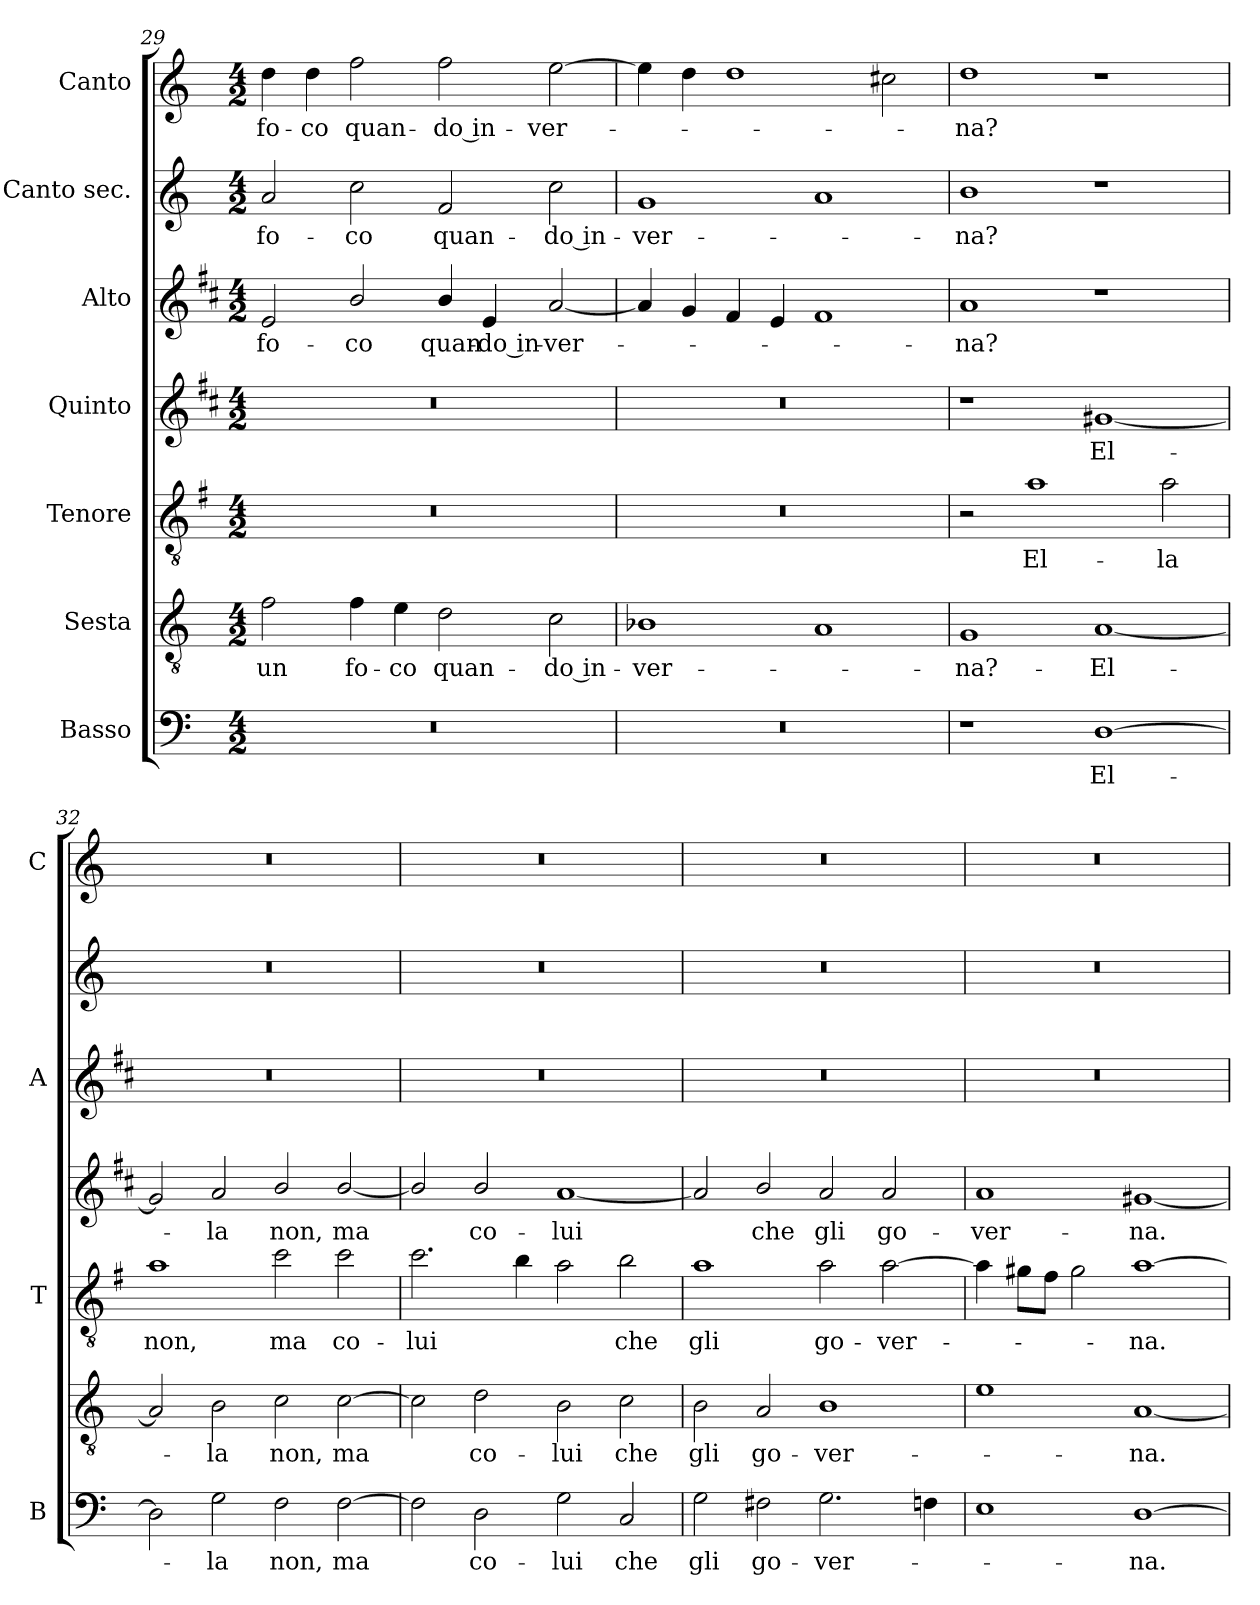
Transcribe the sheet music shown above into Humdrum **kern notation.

**kern	**text	**kern	**text	**kern	**text	**kern	**text	**kern	**text	**kern	**text	**kern	**text
*part7	*part7	*part6	*part6	*part5	*part5	*part4	*part4	*part3	*part3	*part2	*part2	*part1	*part1
*staff7	*staff7	*staff6	*staff6	*staff5	*staff5	*staff4	*staff4	*staff3	*staff3	*staff2	*staff2	*staff1	*staff1
*I"Basso	*	*I"Sesta	*	*I"Tenore	*	*I"Quinto	*	*I"Alto	*	*I"Canto sec.	*	*I"Canto	*
*I'B	*	*	*	*I'T	*	*	*	*I'A	*	*	*	*I'C	*
!!LO:PB:g=z
*clefF4	*	*clefGv2	*	*clefGv2	*	*clefG2	*	*clefG2	*	*clefG2	*	*clefG2	*
*	*	*	*	*ITrd4c7	*	*ITrd1c2	*	*ITrd1c2	*	*	*	*	*
*k[]	*	*k[]	*	*k[]	*	*k[]	*	*k[]	*	*k[]	*	*k[]	*
*C:	*	*C:	*	*C:	*	*C:	*	*C:	*	*C:	*	*C:	*
*M4/2	*	*M4/2	*	*M4/2	*	*M4/2	*	*M4/2	*	*M4/2	*	*M4/2	*
=29	=29	=29	=29	=29	=29	=29	=29	=29	=29	=29	=29	=29	=29
!	!	!	!LO:LY:b	!	!	!	!	!	!LO:LY:b	!	!LO:LY:b	!	!LO:LY:b
0r	.	2f\	un	0r	.	0r	.	2d/	fo-	2a/	fo-	4dd\	fo-
!	!	!	!	!	!	!	!	!	!	!	!	!	!LO:LY:b
.	.	.	.	.	.	.	.	.	.	.	.	4dd\	-co
!	!	!	!LO:LY:b	!	!	!	!	!	!LO:LY:b	!	!LO:LY:b	!	!LO:LY:b
.	.	4f\	fo-	.	.	.	.	2a/	-co	2cc\	-co	2ff\	quan-
!	!	!	!LO:LY:b	!	!	!	!	!	!	!	!	!	!
.	.	4e\	-co	.	.	.	.	.	.	.	.	.	.
!	!	!	!LO:LY:b	!	!	!	!	!	!LO:LY:b	!	!LO:LY:b	!	!LO:LY:b
.	.	2d\	quan-	.	.	.	.	4a/	quan-	2f/	quan-	2ff\	-do in-
!	!	!	!	!	!	!	!	!	!LO:LY:b	!	!	!	!
.	.	.	.	.	.	.	.	4d/	-do in-	.	.	.	.
!	!	!	!LO:LY:b	!	!	!	!	!	!LO:LY:b	!	!LO:LY:b	!	!LO:LY:b
.	.	2c\	-do in-	.	.	.	.	[2g/	-ver-	2cc\	-do in-	[2ee\	-ver-
=30	=30	=30	=30	=30	=30	=30	=30	=30	=30	=30	=30	=30	=30
!	!	!	!LO:LY:b	!	!	!	!	!	!	!	!LO:LY:b	!	!
0r	.	1B-X	-ver-	0r	.	0r	.	4g/]	.	1g	-ver-	4ee\]	.
.	.	.	.	.	.	.	.	4f/	.	.	.	4dd\	.
.	.	.	.	.	.	.	.	4e/	.	.	.	1dd	.
.	.	.	.	.	.	.	.	4d/	.	.	.	.	.
.	.	1A	.	.	.	.	.	1e	.	1a	.	.	.
.	.	.	.	.	.	.	.	.	.	.	.	2cc#X\	.
=31	=31	=31	=31	=31	=31	=31	=31	=31	=31	=31	=31	=31	=31
!	!	!	!LO:LY:b	!	!	!	!	!	!LO:LY:b	!	!LO:LY:b	!	!LO:LY:b
1r	.	1G	-na?-	2r	.	1r	.	1g	-na?-	1b	-na?-	1dd	-na?-
!	!	!	!	!	!LO:LY:b	!	!	!	!	!	!	!	!
.	.	.	.	1d	-El-	.	.	.	.	.	.	.	.
!	!LO:LY:b	!	!LO:LY:b	!	!	!	!LO:LY:b	!	!	!	!	!	!
[1D	-El-	[1A	-El-	.	.	[1f#X	-El-	1r	.	1r	.	1r	.
!	!	!	!	!	!LO:LY:b	!	!	!	!	!	!	!	!
.	.	.	.	2d\	-la	.	.	.	.	.	.	.	.
=32	=32	=32	=32	=32	=32	=32	=32	=32	=32	=32	=32	=32	=32
!	!	!	!	!	!LO:LY:b	!	!	!	!	!	!	!	!
2D\]	.	2A/]	.	1d	non,	2f#/]	.	0r	.	0r	.	0r	.
!	!LO:LY:b	!	!LO:LY:b	!	!	!	!LO:LY:b	!	!	!	!	!	!
2G\	-la	2B\	-la	.	.	2g/	-la	.	.	.	.	.	.
!	!LO:LY:b	!	!LO:LY:b	!	!LO:LY:b	!	!LO:LY:b	!	!	!	!	!	!
2F\	non,	2c\	non,	2f\	ma	2a/	non,	.	.	.	.	.	.
!	!LO:LY:b	!	!LO:LY:b	!	!LO:LY:b	!	!LO:LY:b	!	!	!	!	!	!
[2F\	ma	[2c\	ma	2f\	co-	[2a/	ma	.	.	.	.	.	.
=33	=33	=33	=33	=33	=33	=33	=33	=33	=33	=33	=33	=33	=33
!	!	!	!	!	!LO:LY:b	!	!	!	!	!	!	!	!
2F\]	.	2c\]	.	2.f\	-lui	2a/]	.	0r	.	0r	.	0r	.
!	!LO:LY:b	!	!LO:LY:b	!	!	!	!LO:LY:b	!	!	!	!	!	!
2D\	co-	2d\	co-	.	.	2a/	co-	.	.	.	.	.	.
.	.	.	.	4e\	.	.	.	.	.	.	.	.	.
!	!LO:LY:b	!	!LO:LY:b	!	!	!	!LO:LY:b	!	!	!	!	!	!
2G\	-lui	2B\	-lui	2d\	.	[1g	-lui	.	.	.	.	.	.
!	!LO:LY:b	!	!LO:LY:b	!	!LO:LY:b	!	!	!	!	!	!	!	!
2C/	che	2c\	che	2e\	che	.	.	.	.	.	.	.	.
!!LO:LB:g=z
=34	=34	=34	=34	=34	=34	=34	=34	=34	=34	=34	=34	=34	=34
!	!LO:LY:b	!	!LO:LY:b	!	!LO:LY:b	!	!	!	!	!	!	!	!
2G\	gli	2B\	gli	1d	gli	2g/]	.	0r	.	0r	.	0r	.
!	!LO:LY:b	!	!LO:LY:b	!	!	!	!LO:LY:b	!	!	!	!	!	!
2F#X\	go-	2A/	go-	.	.	2a/	che	.	.	.	.	.	.
!	!LO:LY:b	!	!LO:LY:b	!	!LO:LY:b	!	!LO:LY:b	!	!	!	!	!	!
2.G\	-ver-	1B	-ver-	2d\	go-	2g/	gli	.	.	.	.	.	.
!	!	!	!	!	!LO:LY:b	!	!LO:LY:b	!	!	!	!	!	!
.	.	.	.	[2d\	-ver-	2g/	go-	.	.	.	.	.	.
4Fn\	.	.	.	.	.	.	.	.	.	.	.	.	.
=35	=35	=35	=35	=35	=35	=35	=35	=35	=35	=35	=35	=35	=35
!	!	!	!	!	!	!	!LO:LY:b	!	!	!	!	!	!
1E	.	1e	.	4d\]	.	1g	-ver-	0r	.	0r	.	0r	.
.	.	.	.	8c#X\L	.	.	.	.	.	.	.	.	.
.	.	.	.	8B\J	.	.	.	.	.	.	.	.	.
.	.	.	.	2c#\	.	.	.	.	.	.	.	.	.
!	!LO:LY:b	!	!LO:LY:b	!	!LO:LY:b	!	!LO:LY:b	!	!	!	!	!	!
[1D	-na.-	[1A	-na.-	[1d	-na.-	[1f#X	-na.-	.	.	.	.	.	.
=	=	=	=	=	=	=	=	=	=	=	=	=	=
*-	*-	*-	*-	*-	*-	*-	*-	*-	*-	*-	*-	*-	*-
